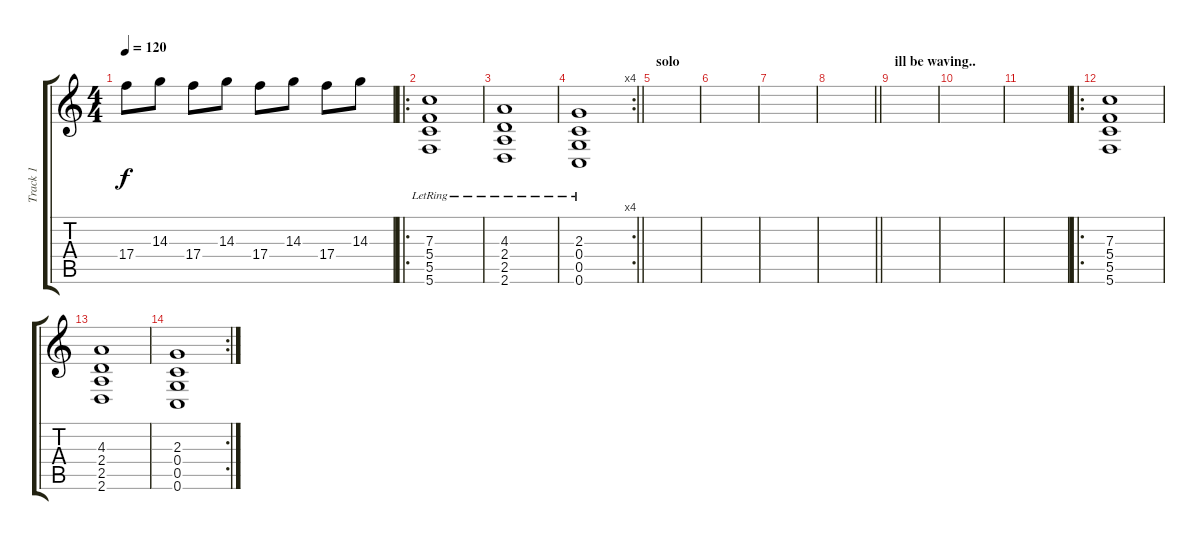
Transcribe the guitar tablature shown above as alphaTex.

\track ("Track 1" "Track 1") {instrument electricguitarjazz}
\staff {score tabs}
\tuning (D4 A3 F3 C3 G2 C2) {hide}
\ts (4 4)
\tempo 120
\clef g2
\ks c
17.4.8{dy f} 14.3.8 17.4.8 14.3.8 17.4.8 14.3.8 17.4.8 14.3.8 |
\ro
(7.3{lr} 5.4{lr} 5.5{lr} 5.6{lr}).1 |
(4.3{lr} 2.4{lr} 2.5{lr} 2.6{lr}).1 |
\rc 4
\barLineRight lightlight
(2.3{lr} 0.4{lr} 0.5{lr} 0.6{lr}).1 |
\section ("" "solo")
|
|
|
\barLineRight lightlight
|
\section ("" "ill be waving..")
|
|
|
\ro
(7.3 5.4 5.5 5.6).1 |
(4.3 2.4 2.5 2.6).1 |
\rc 2
(2.3 0.4 0.5 0.6).1
